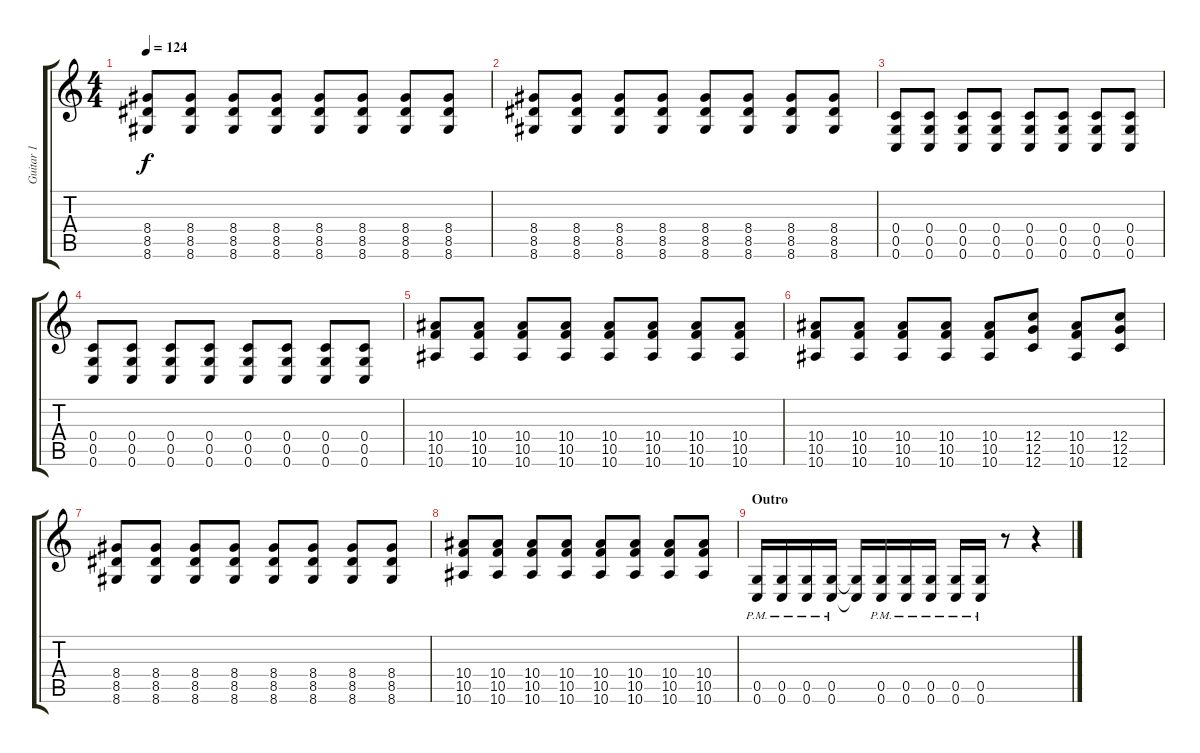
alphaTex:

\track ("Guitar 1" "Guitar 1") {instrument distortionguitar}
\staff {score tabs}
\tuning (D4 A3 F3 C3 G2 C2) {hide}
\ts (4 4)
\tempo 124
\clef g2
\ks c
(8.4 8.5 8.6).8{dy f} (8.4 8.5 8.6).8 (8.4 8.5 8.6).8 (8.4 8.5 8.6).8 (8.4 8.5 8.6).8 (8.4 8.5 8.6).8 (8.4 8.5 8.6).8 (8.4 8.5 8.6).8 |
(8.4 8.5 8.6).8 (8.4 8.5 8.6).8 (8.4 8.5 8.6).8 (8.4 8.5 8.6).8 (8.4 8.5 8.6).8 (8.4 8.5 8.6).8 (8.4 8.5 8.6).8 (8.4 8.5 8.6).8 |
(0.4 0.5 0.6).8 (0.4 0.5 0.6).8 (0.4 0.5 0.6).8 (0.4 0.5 0.6).8 (0.4 0.5 0.6).8 (0.4 0.5 0.6).8 (0.4 0.5 0.6).8 (0.4 0.5 0.6).8 |
(0.4 0.5 0.6).8 (0.4 0.5 0.6).8 (0.4 0.5 0.6).8 (0.4 0.5 0.6).8 (0.4 0.5 0.6).8 (0.4 0.5 0.6).8 (0.4 0.5 0.6).8 (0.4 0.5 0.6).8 |
(10.4 10.5 10.6).8 (10.4 10.5 10.6).8 (10.4 10.5 10.6).8 (10.4 10.5 10.6).8 (10.4 10.5 10.6).8 (10.4 10.5 10.6).8 (10.4 10.5 10.6).8 (10.4 10.5 10.6).8 |
(10.4 10.5 10.6).8 (10.4 10.5 10.6).8 (10.4 10.5 10.6).8 (10.4 10.5 10.6).8 (10.4 10.5 10.6).8 (12.4 12.5 12.6).8 (10.4 10.5 10.6).8 (12.4 12.5 12.6).8 |
(8.4 8.5 8.6).8 (8.4 8.5 8.6).8 (8.4 8.5 8.6).8 (8.4 8.5 8.6).8 (8.4 8.5 8.6).8 (8.4 8.5 8.6).8 (8.4 8.5 8.6).8 (8.4 8.5 8.6).8 |
(10.4 10.5 10.6).8 (10.4 10.5 10.6).8 (10.4 10.5 10.6).8 (10.4 10.5 10.6).8 (10.4 10.5 10.6).8 (10.4 10.5 10.6).8 (10.4 10.5 10.6).8 (10.4 10.5 10.6).8 |
\section ("" "Outro")
(0.5{pm} 0.6{pm}).16 (0.5{pm} 0.6{pm}).16 (0.5{pm} 0.6{pm}).16 (0.5{pm} 0.6{pm}).16 (0.5{t} 0.6{t}).16 (0.5{pm} 0.6{pm}).16 (0.5{pm} 0.6{pm}).16 (0.5{pm} 0.6{pm}).16 (0.5{pm} 0.6{pm}).16 (0.5{pm} 0.6{pm}).16 r.8 r.4
